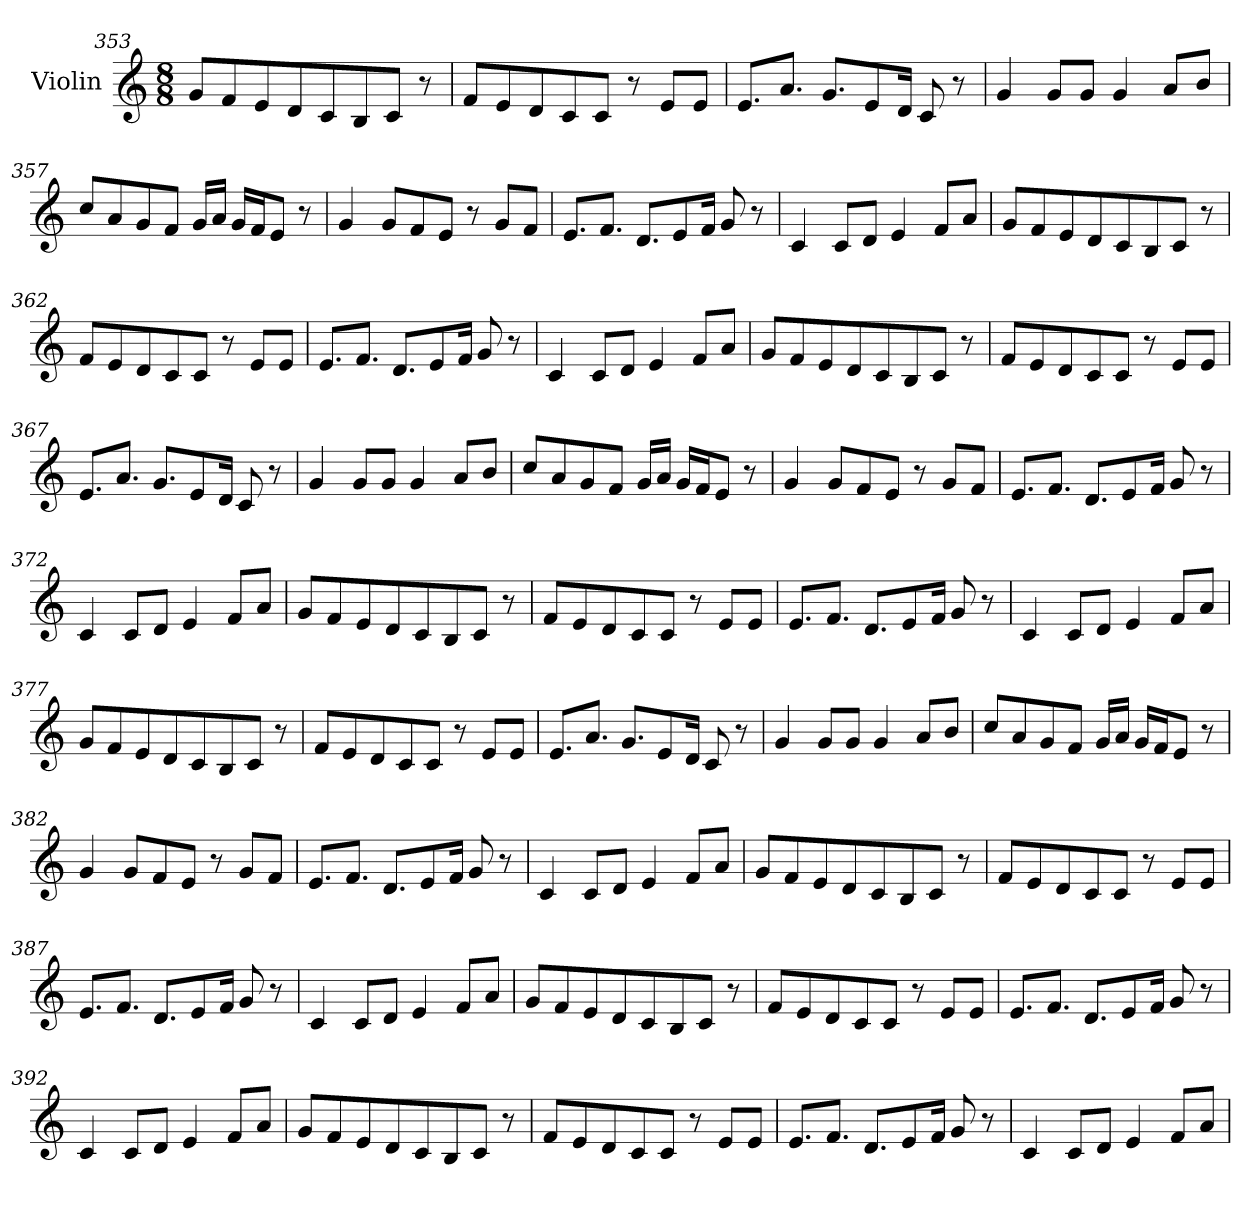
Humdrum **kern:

**kern
*part1
*staff1
*I"Violin
!!LO:PB:g=z
*clefG2
*k[]
*C:
*M8/8
=353
8g/L
8f/
8e/
8d/
8c/
8B/
8c/J
8r
=354
8f/L
8e/
8d/
8c/
8c/J
8r
8e/L
8e/J
!!LO:PB:g=z
=355
8.e/L
8.a/J
8.g/L
8e/
16d/Jk
8c/
8r
=356
4g/
8g/L
8g/J
4g/
8a/L
8b/J
!!LO:PB:g=z
=357
8cc/L
8a/
8g/
8f/J
16g/LL
16a/JJ
16g/LL
16f/J
8e/J
8r
=358
4g/
8g/L
8f/
8e/J
8r
8g/L
8f/J
!!LO:PB:g=z
=359
8.e/L
8.f/J
8.d/L
8e/
16f/Jk
8g/
8r
=360
4c/
8c/L
8d/J
4e/
8f/L
8a/J
!!LO:PB:g=z
=361
8g/L
8f/
8e/
8d/
8c/
8B/
8c/J
8r
=362
8f/L
8e/
8d/
8c/
8c/J
8r
8e/L
8e/J
!!LO:PB:g=z
=363
8.e/L
8.f/J
8.d/L
8e/
16f/Jk
8g/
8r
=364
4c/
8c/L
8d/J
4e/
8f/L
8a/J
!!LO:PB:g=z
=365
8g/L
8f/
8e/
8d/
8c/
8B/
8c/J
8r
=366
8f/L
8e/
8d/
8c/
8c/J
8r
8e/L
8e/J
!!LO:PB:g=z
=367
8.e/L
8.a/J
8.g/L
8e/
16d/Jk
8c/
8r
=368
4g/
8g/L
8g/J
4g/
8a/L
8b/J
!!LO:PB:g=z
=369
8cc/L
8a/
8g/
8f/J
16g/LL
16a/JJ
16g/LL
16f/J
8e/J
8r
=370
4g/
8g/L
8f/
8e/J
8r
8g/L
8f/J
!!LO:PB:g=z
=371
8.e/L
8.f/J
8.d/L
8e/
16f/Jk
8g/
8r
=372
4c/
8c/L
8d/J
4e/
8f/L
8a/J
!!LO:PB:g=z
=373
8g/L
8f/
8e/
8d/
8c/
8B/
8c/J
8r
=374
8f/L
8e/
8d/
8c/
8c/J
8r
8e/L
8e/J
!!LO:PB:g=z
=375
8.e/L
8.f/J
8.d/L
8e/
16f/Jk
8g/
8r
=376
4c/
8c/L
8d/J
4e/
8f/L
8a/J
!!LO:PB:g=z
=377
8g/L
8f/
8e/
8d/
8c/
8B/
8c/J
8r
=378
8f/L
8e/
8d/
8c/
8c/J
8r
8e/L
8e/J
!!LO:PB:g=z
=379
8.e/L
8.a/J
8.g/L
8e/
16d/Jk
8c/
8r
=380
4g/
8g/L
8g/J
4g/
8a/L
8b/J
=381
8cc/L
8a/
8g/
8f/J
16g/LL
16a/JJ
16g/LL
16f/J
8e/J
8r
=382
4g/
8g/L
8f/
8e/J
8r
8g/L
8f/J
!!LO:PB:g=z
=383
8.e/L
8.f/J
8.d/L
8e/
16f/Jk
8g/
8r
=384
4c/
8c/L
8d/J
4e/
8f/L
8a/J
!!LO:PB:g=z
=385
8g/L
8f/
8e/
8d/
8c/
8B/
8c/J
8r
=386
8f/L
8e/
8d/
8c/
8c/J
8r
8e/L
8e/J
!!LO:PB:g=z
=387
8.e/L
8.f/J
8.d/L
8e/
16f/Jk
8g/
8r
=388
4c/
8c/L
8d/J
4e/
8f/L
8a/J
!!LO:PB:g=z
=389
8g/L
8f/
8e/
8d/
8c/
8B/
8c/J
8r
=390
8f/L
8e/
8d/
8c/
8c/J
8r
8e/L
8e/J
!!LO:PB:g=z
=391
8.e/L
8.f/J
8.d/L
8e/
16f/Jk
8g/
8r
=392
4c/
8c/L
8d/J
4e/
8f/L
8a/J
!!LO:PB:g=z
=393
8g/L
8f/
8e/
8d/
8c/
8B/
8c/J
8r
=394
8f/L
8e/
8d/
8c/
8c/J
8r
8e/L
8e/J
!!LO:PB:g=z
=395
8.e/L
8.f/J
8.d/L
8e/
16f/Jk
8g/
8r
=396
4c/
8c/L
8d/J
4e/
8f/L
8a/J
=
*-
